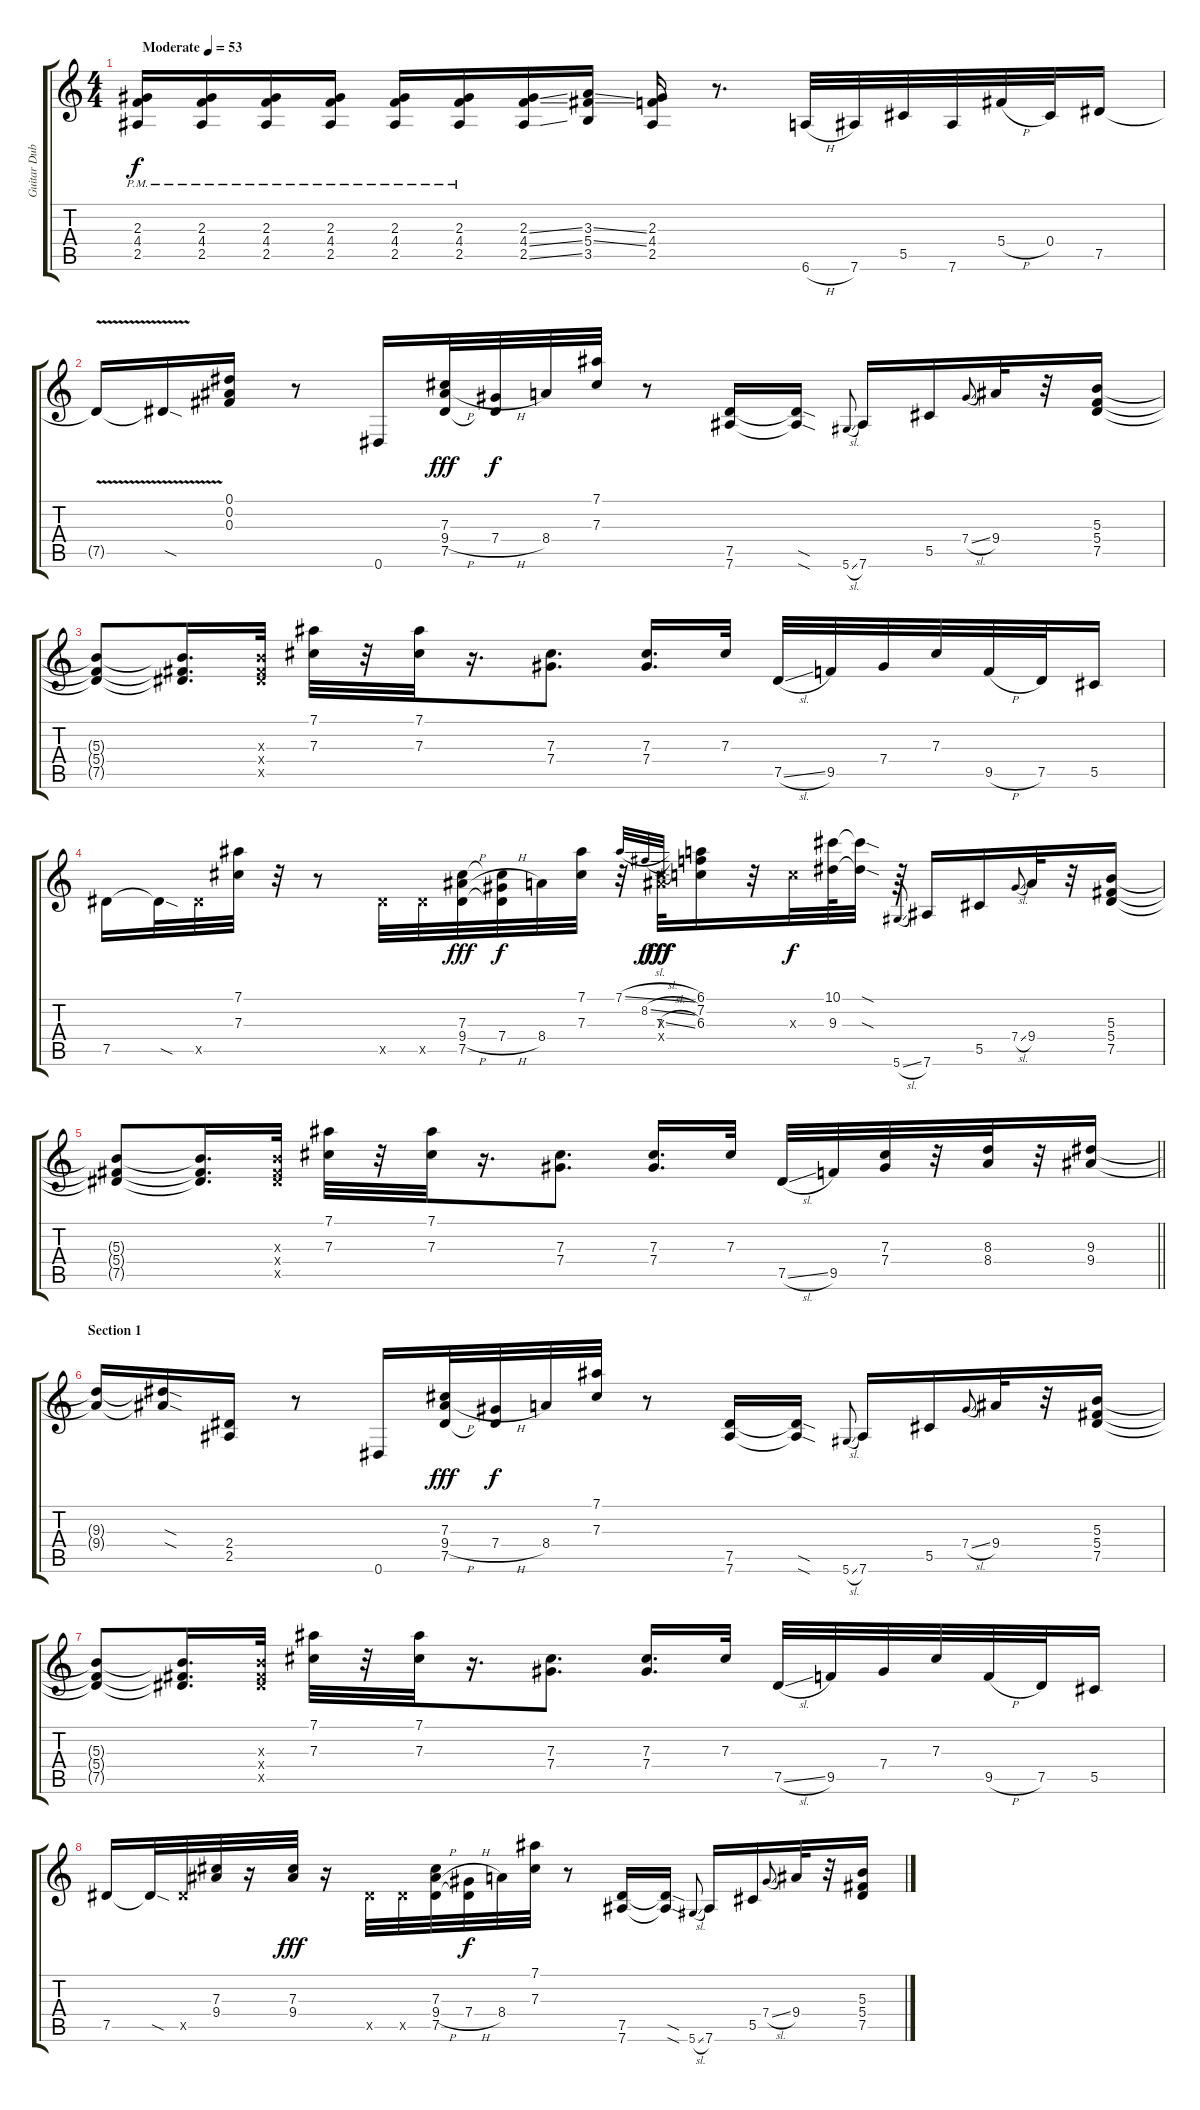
\track ("Guitar Dub" "Guitar Dub") {instrument electricguitarclean}
\staff {score tabs}
\tuning (Eb4 Bb3 Gb3 Db3 Ab2 Eb2) {hide}
\ts (4 4)
\tempo (53 "Moderate")
\clef g2
\ks c
(2.3{pm} 4.4{pm} 2.5{pm}).16{dy f volume 16 instrument electricguitarclean} (2.3{pm} 4.4{pm} 2.5{pm}).16 (2.3{pm} 4.4{pm} 2.5{pm}).16 (2.3{pm} 4.4{pm} 2.5{pm}).16 (2.3{pm} 4.4{pm} 2.5{pm}).16 (2.3{pm} 4.4{pm} 2.5{pm}).16 (2.3{ss} 4.4{ss} 2.5{ss}).16 (3.3{ss} 5.4{ss} 3.5).16 (2.3 4.4 2.5).16 r.8{d} 6.6{h}.32 7.6.32 5.5.32 7.6.32 5.4{h}.32 0.4.32 7.5.16 |
7.5{v t}.16 7.5{sod t}.16 (0.1 0.2 0.3).16 r.8 0.6.16 (7.3 9.4{h} 7.5).32{dy fff} (7.4{h} 7.5{t}).32{dy f} 8.4.32 (7.1 7.3).32 r.8 (7.5 7.6).16 (7.5{sod t} 7.6{sod t}).16 5.6{sl}.8{gr onbeat} 7.6.16 5.5.16 7.4{sl}.8{gr onbeat} 9.4.32 r.32 (5.3 5.4 7.5).16 |
(5.3{t} 5.4{t} 7.5{t}).8 (5.3{t} 5.4{t} 7.5{t}).16{d} (5.3{x} 5.4{x} 7.5{x}).32 (7.1 7.3).32 r.32 (7.1 7.3).32 r.16{d} (7.3 7.4).8{d} (7.3 7.4).16{d} 7.3.32 7.5{sl}.32 9.5.32 7.4.32 7.3.32 9.5{h}.32 7.5.32 5.5.16 |
7.5.16 7.5{sod t}.32 7.5{x}.32 (7.1 7.3).32 r.32 r.8 7.5{x}.32 7.5{x}.32 (7.3 9.4{h} 7.5).32{dy fff} (7.3{t} 7.4{h} 7.5{t}).32{dy f} 8.4.32 (7.1 7.3).32 r.32 (7.3{x} 9.4{x}).32{dy fff} 7.1{sl}.32{gr onbeat} 8.2{sl}.32{gr onbeat dy f} 7.3{sl}.32{gr onbeat dy fff} (6.1 7.2 6.3).16 r.32 6.3{x}.32{dy f} (10.1 9.3).64 (10.1{sod t} 9.3{sod t}).32 r.64 5.6{sl}.8{gr onbeat} 7.6.16 5.5.16 7.4{sl}.8{gr onbeat} 9.4.32 r.32 (5.3 5.4 7.5).16 |
\barLineRight lightlight
(5.3{t} 5.4{t} 7.5{t}).8 (5.3{t} 5.4{t} 7.5{t}).16{d} (5.3{x} 5.4{x} 7.5{x}).32 (7.1 7.3).32 r.32 (7.1 7.3).32 r.16{d} (7.3 7.4).8{d} (7.3 7.4).16{d} 7.3.32 7.5{sl}.32 9.5.32 (7.3 7.4).32 r.32 (8.3 8.4).32 r.32 (9.3 9.4).16 |
\section ("" "Section 1")
(9.3{t} 9.4{t}).16 (9.3{sod t} 9.4{sod t}).16 (2.4 2.5).16 r.8 0.6.16 (7.3 9.4{h} 7.5).32{dy fff} (7.4{h} 7.5{t}).32{dy f} 8.4.32 (7.1 7.3).32 r.8 (7.5 7.6).16 (7.5{sod t} 7.6{sod t}).16 5.6{sl}.8{gr onbeat} 7.6.16 5.5.16 7.4{sl}.8{gr onbeat} 9.4.32 r.32 (5.3 5.4 7.5).16 |
(5.3{t} 5.4{t} 7.5{t}).8 (5.3{t} 5.4{t} 7.5{t}).16{d} (5.3{x} 5.4{x} 7.5{x}).32 (7.1 7.3).32 r.32 (7.1 7.3).32 r.16{d} (7.3 7.4).8{d} (7.3 7.4).16{d} 7.3.32 7.5{sl}.32 9.5.32 7.4.32 7.3.32 9.5{h}.32 7.5.32 5.5.16 |
7.5.16 7.5{sod t}.32 7.5{x}.32 (7.3 9.4).32 r.16 (7.3 9.4).32{dy fff} r.16 7.5{x}.32 7.5{x}.32 (7.3 9.4{h} 7.5).32 (7.4{h} 7.5{t}).32{dy f} 8.4.32 (7.1 7.3).32 r.8 (7.5 7.6).16 (7.5{sod t} 7.6{sod t}).16 5.6{sl}.8{gr onbeat} 7.6.16 5.5.16 7.4{sl}.8{gr onbeat} 9.4.32 r.32 (5.3 5.4 7.5).16
